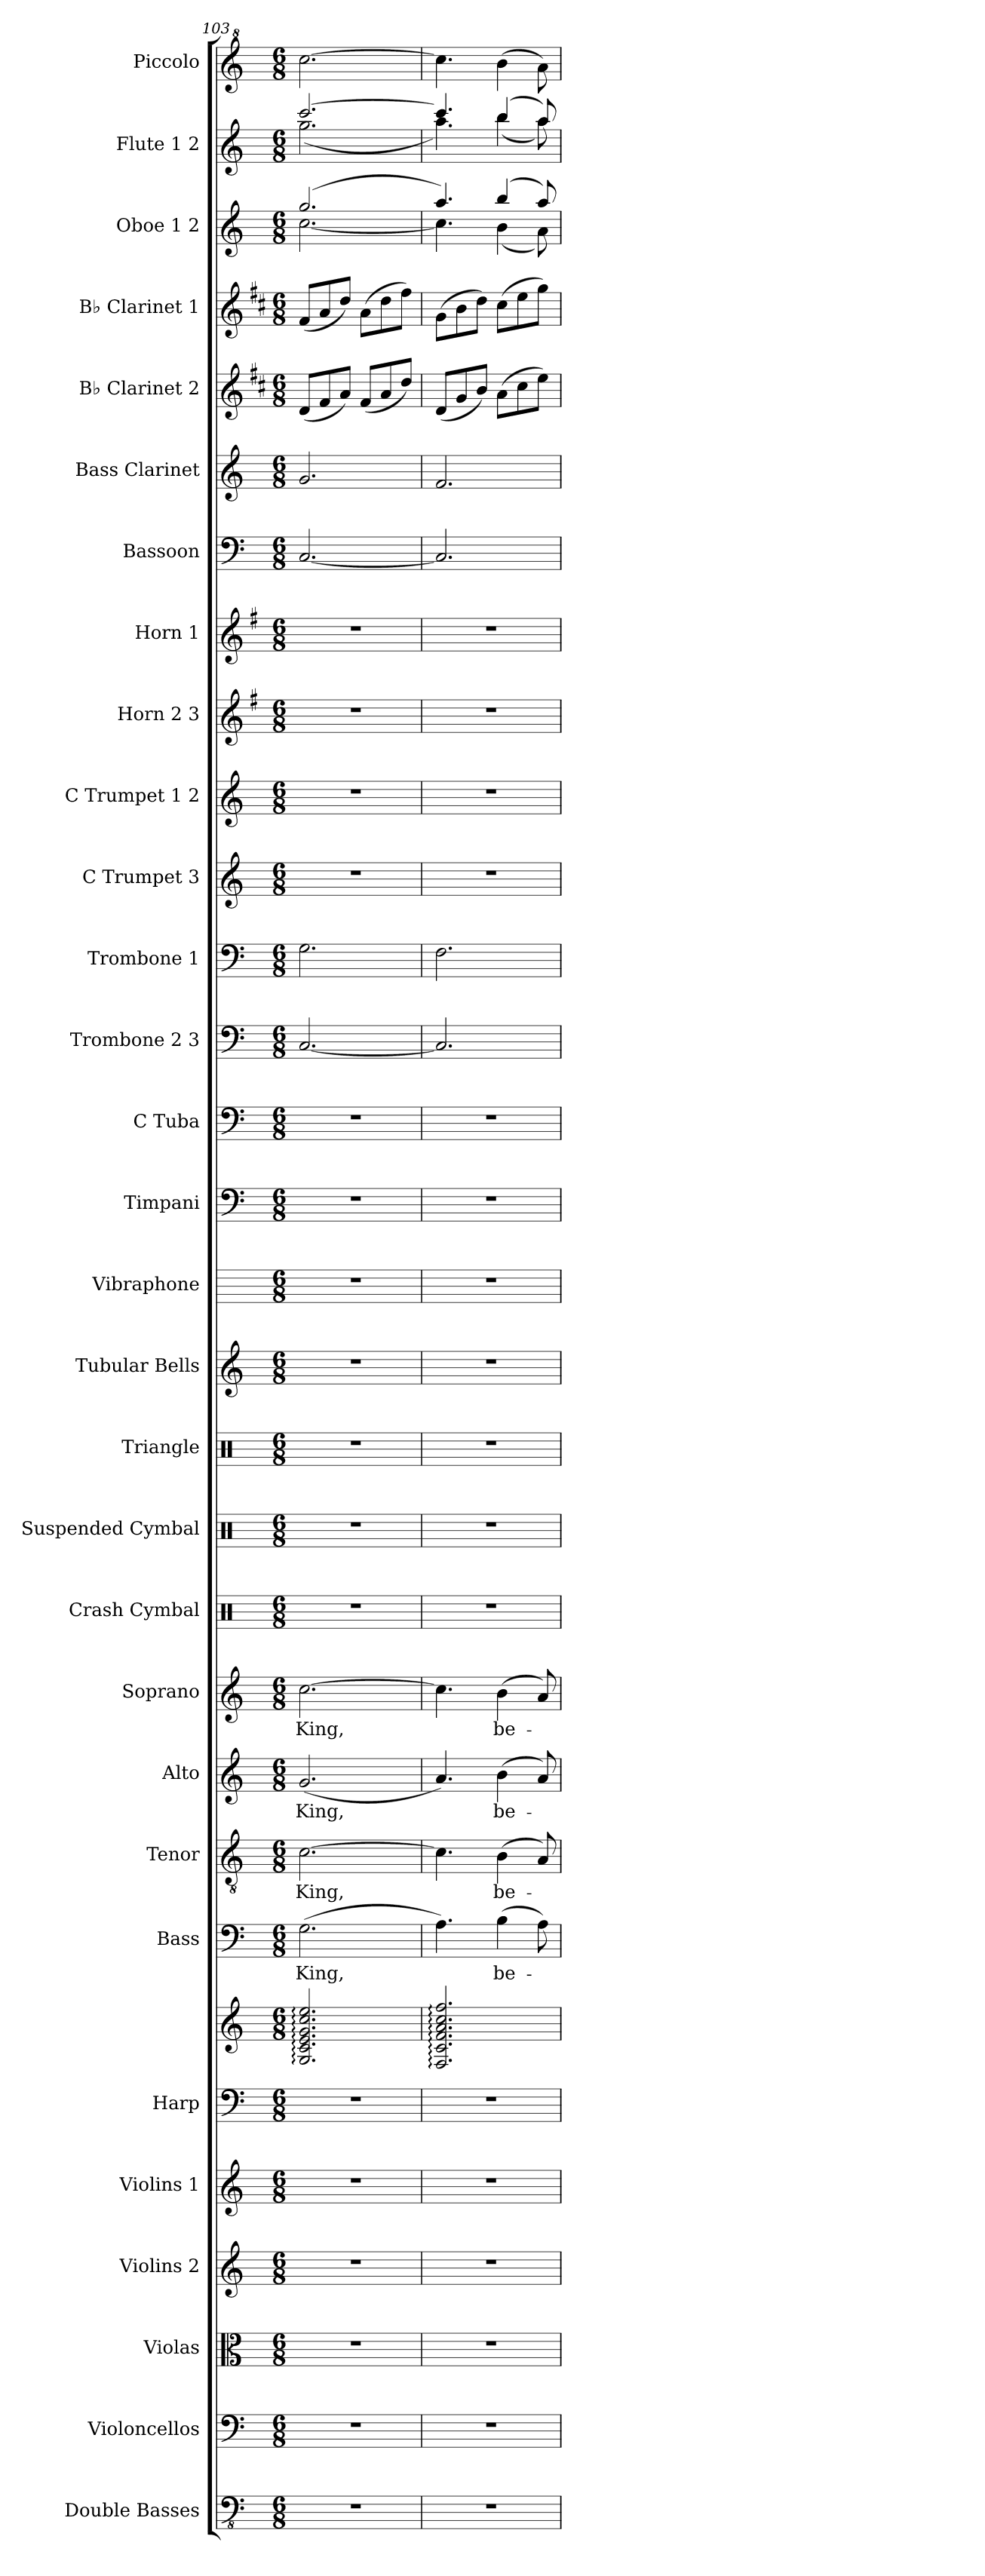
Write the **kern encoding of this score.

**kern	**kern	**kern	**kern	**kern	**kern	**kern	**kern	**text	**kern	**text	**kern	**text	**kern	**text	**kern	**kern	**kern	**kern	**kern	**kern	**kern	**kern	**kern	**kern	**kern	**kern	**kern	**kern	**kern	**kern	**kern	**kern	**kern	**kern
*part30	*part29	*part28	*part27	*part26	*part25	*part25	*part24	*part24	*part23	*part23	*part22	*part22	*part21	*part21	*part20	*part19	*part18	*part17	*part16	*part15	*part14	*part13	*part12	*part11	*part10	*part9	*part8	*part7	*part6	*part5	*part4	*part3	*part2	*part1
*staff31	*staff30	*staff29	*staff28	*staff27	*staff26	*staff25	*staff24	*staff24	*staff23	*staff23	*staff22	*staff22	*staff21	*staff21	*staff20	*staff19	*staff18	*staff17	*staff16	*staff15	*staff14	*staff13	*staff12	*staff11	*staff10	*staff9	*staff8	*staff7	*staff6	*staff5	*staff4	*staff3	*staff2	*staff1
*I"Double Basses	*I"Violoncellos	*I"Violas	*I"Violins 2	*I"Violins 1	*I"Harp	*	*I"Bass	*	*I"Tenor	*	*I"Alto	*	*I"Soprano	*	*I"Crash Cymbal	*I"Suspended Cymbal	*I"Triangle	*I"Tubular Bells	*I"Vibraphone	*I"Timpani	*I"C Tuba	*I"Trombone 2 3	*I"Trombone 1	*I"C Trumpet 3	*I"C Trumpet 1 2	*I"Horn 2 3	*I"Horn 1	*I"Bassoon	*I"Bass Clarinet	*I"B♭ Clarinet 2	*I"B♭ Clarinet 1	*I"Oboe 1 2	*I"Flute 1 2	*I"Piccolo
*I'Dbs.	*I'Vlcs.	*I'Vlas.	*I'Vlns. 2	*I'Vlns. 1	*I'Hrp.	*	*I'B.	*	*I'T.	*	*I'A.	*	*I'S.	*	*I'Cr. Cym.	*I'Susp. Cym.	*I'Trgl.	*I'Tu. Be.	*I'Vib.	*I'Timp.	*I'C Tu.	*I'Trb. 2 3	*I'Trb. 1	*I'C Tpt. 3	*I'C Tpt. 1 2	*I'Hn. 2 3	*I'Hn. 1	*I'Bsn.	*I'B. Cl.	*I'B♭ Cl. 2	*I'B♭ Cl. 1	*I'Ob. 1 2	*I'Fl. 1 2	*I'Picc.
*clefFv4	*clefF4	*clefC3	*clefG2	*clefG2	*clefF4	*clefG2	*clefF4	*	*clefGv2	*	*clefG2	*	*clefG2	*	*clefX	*clefX	*clefX	*clefG2	*	*clefF4	*clefF4	*clefF4	*clefF4	*clefG2	*clefG2	*clefG2	*clefG2	*clefF4	*	*clefG2	*clefG2	*clefG2	*clefG2	*clefG^2
*	*	*	*	*	*	*	*	*	*	*	*	*	*	*	*	*	*	*	*	*	*	*	*	*	*	*ITrd4c7	*ITrd4c7	*	*ITrd8c14	*ITrd1c2	*ITrd1c2	*	*	*ITrd-7c-12
*k[]	*k[]	*k[]	*k[]	*k[]	*k[]	*k[]	*k[]	*	*k[]	*	*k[]	*	*k[]	*	*k[]	*k[]	*k[]	*k[]	*k[]	*k[]	*k[]	*k[]	*k[]	*k[]	*k[]	*k[]	*k[]	*k[]	*k[]	*k[]	*k[]	*k[]	*k[]	*k[]
*C:	*C:	*C:	*C:	*C:	*C:	*C:	*C:	*	*C:	*	*C:	*	*C:	*	*C:	*C:	*C:	*C:	*C:	*C:	*C:	*C:	*C:	*C:	*C:	*C:	*C:	*C:	*C:	*C:	*C:	*C:	*C:	*C:
*M6/8	*M6/8	*M6/8	*M6/8	*M6/8	*M6/8	*M6/8	*M6/8	*	*M6/8	*	*M6/8	*	*M6/8	*	*M6/8	*M6/8	*M6/8	*M6/8	*M6/8	*M6/8	*M6/8	*M6/8	*M6/8	*M6/8	*M6/8	*M6/8	*M6/8	*M6/8	*M6/8	*M6/8	*M6/8	*M6/8	*M6/8	*M6/8
=103	=103	=103	=103	=103	=103	=103	=103	=103	=103	=103	=103	=103	=103	=103	=103	=103	=103	=103	=103	=103	=103	=103	=103	=103	=103	=103	=103	=103	=103	=103	=103	=103	=103	=103
*	*	*	*	*	*	*	*	*	*	*	*	*	*	*	*	*	*	*	*	*	*	*	*	*	*	*	*	*	*	*	*	*^	*^	*
2.r	2.r	2.r	2.r	2.r	2.r	2.G/: 2.c/: 2.e/: 2.g/: 2.cc/: 2.ee/:	(2.G\	King,	[2.c\	King,	(2.g/	King,	[2.cc\	King,	2.r	2.r	2.r	2.r	2.r	2.r	2.r	[2.C/	2.G\	2.r	2.r	2.r	2.r	[2.C/	2.G/	(8c/L	(8e/L	(2.gg/	[2.cc\	[2.ccc/	(2.gg\	[2.cccc\
.	.	.	.	.	.	.	.	.	.	.	.	.	.	.	.	.	.	.	.	.	.	.	.	.	.	.	.	.	.	8e/	8g/	.	.	.	.	.
.	.	.	.	.	.	.	.	.	.	.	.	.	.	.	.	.	.	.	.	.	.	.	.	.	.	.	.	.	.	8g/J)	8cc/J)	.	.	.	.	.
.	.	.	.	.	.	.	.	.	.	.	.	.	.	.	.	.	.	.	.	.	.	.	.	.	.	.	.	.	.	(8e/L	(8g\L	.	.	.	.	.
.	.	.	.	.	.	.	.	.	.	.	.	.	.	.	.	.	.	.	.	.	.	.	.	.	.	.	.	.	.	8g/	8cc\	.	.	.	.	.
.	.	.	.	.	.	.	.	.	.	.	.	.	.	.	.	.	.	.	.	.	.	.	.	.	.	.	.	.	.	8cc/J)	8ee\J)	.	.	.	.	.
=104	=104	=104	=104	=104	=104	=104	=104	=104	=104	=104	=104	=104	=104	=104	=104	=104	=104	=104	=104	=104	=104	=104	=104	=104	=104	=104	=104	=104	=104	=104	=104	=104	=104	=104	=104	=104
2.r	2.r	2.r	2.r	2.r	2.r	2.F/: 2.c/: 2.f/: 2.a/: 2.cc/: 2.ff/:	4.A\)	.	4.c\]	.	4.a/)	.	4.cc\]	.	2.r	2.r	2.r	2.r	2.r	2.r	2.r	2.C/]	2.F\	2.r	2.r	2.r	2.r	2.C/]	2.F/	(8c/L	(8f\L	4.aa/)	4.cc\]	4.ccc/]	4.aa\)	4.cccc\]
.	.	.	.	.	.	.	.	.	.	.	.	.	.	.	.	.	.	.	.	.	.	.	.	.	.	.	.	.	.	8f/	8a\	.	.	.	.	.
.	.	.	.	.	.	.	.	.	.	.	.	.	.	.	.	.	.	.	.	.	.	.	.	.	.	.	.	.	.	8a/J)	8cc\J)	.	.	.	.	.
.	.	.	.	.	.	.	(4B\	be-	(4B\	be-	(4b\	be-	(4b\	be-	.	.	.	.	.	.	.	.	.	.	.	.	.	.	.	(8g\L	(8b\L	(4bb/	(4b\	(4bb/	(4bb\	(4bbb\
.	.	.	.	.	.	.	.	.	.	.	.	.	.	.	.	.	.	.	.	.	.	.	.	.	.	.	.	.	.	8b\	8dd\	.	.	.	.	.
.	.	.	.	.	.	.	8A\)	.	8A/)	.	8a/)	.	8a/)	.	.	.	.	.	.	.	.	.	.	.	.	.	.	.	.	8dd\J)	8ff\J)	8aa/)	8a\)	8aa/)	8aa\)	8aaa\)
*	*	*	*	*	*	*	*	*	*	*	*	*	*	*	*	*	*	*	*	*	*	*	*	*	*	*	*	*	*	*	*	*v	*v	*	*	*
*	*	*	*	*	*	*	*	*	*	*	*	*	*	*	*	*	*	*	*	*	*	*	*	*	*	*	*	*	*	*	*	*	*v	*v	*
=	=	=	=	=	=	=	=	=	=	=	=	=	=	=	=	=	=	=	=	=	=	=	=	=	=	=	=	=	=	=	=	=	=	=
*-	*-	*-	*-	*-	*-	*-	*-	*-	*-	*-	*-	*-	*-	*-	*-	*-	*-	*-	*-	*-	*-	*-	*-	*-	*-	*-	*-	*-	*-	*-	*-	*-	*-	*-
